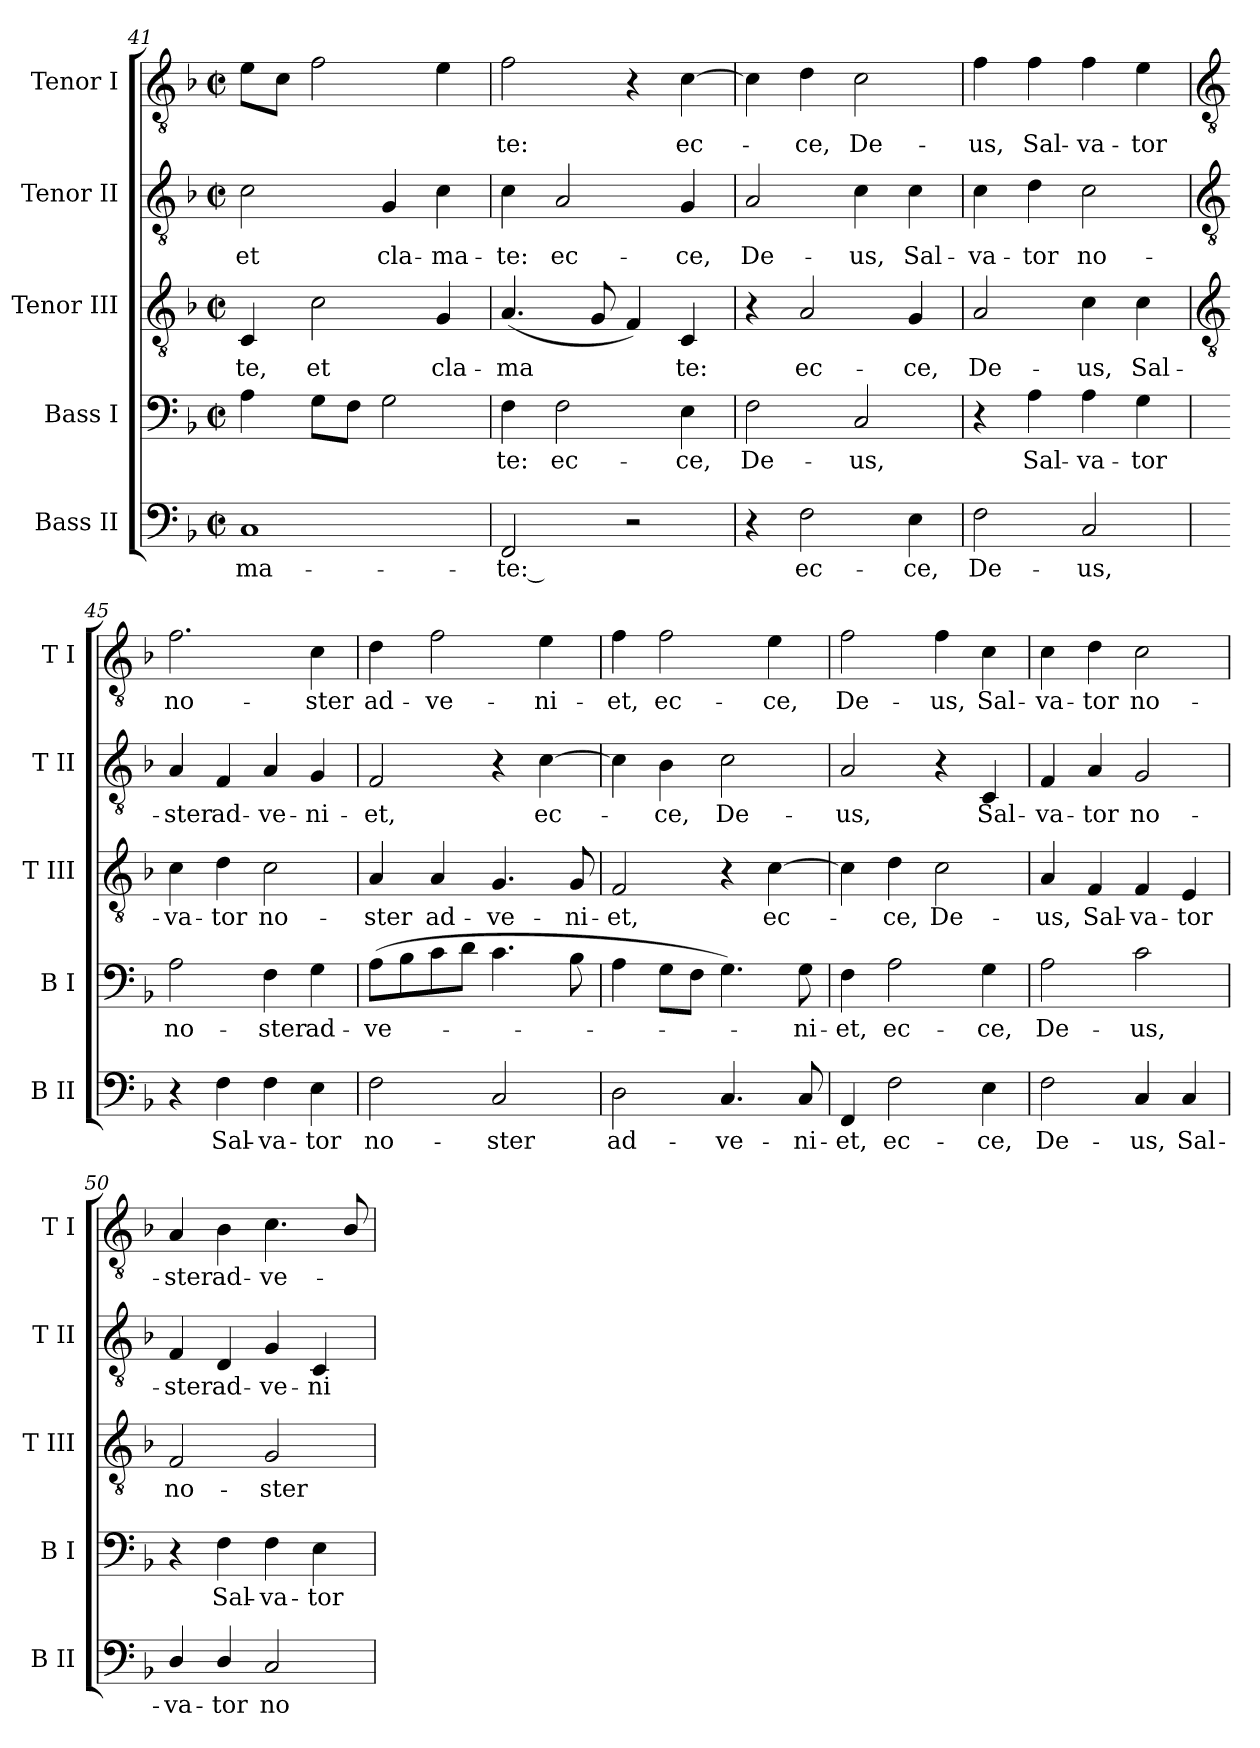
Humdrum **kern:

**kern	**text	**kern	**text	**kern	**text	**kern	**text	**kern	**text
*part5	*part5	*part4	*part4	*part3	*part3	*part2	*part2	*part1	*part1
*staff5	*staff5	*staff4	*staff4	*staff3	*staff3	*staff2	*staff2	*staff1	*staff1
*I"Bass II	*	*I"Bass I	*	*I"Tenor III	*	*I"Tenor II	*	*I"Tenor I	*
*I'B II	*	*I'B I	*	*I'T III	*	*I'T II	*	*I'T I	*
*clefF4	*	*clefF4	*	*clefGv2	*	*clefGv2	*	*clefGv2	*
*k[b-]	*	*k[b-]	*	*k[b-]	*	*k[b-]	*	*k[b-]	*
*F:	*	*F:	*	*F:	*	*F:	*	*F:	*
*M2/2	*	*M2/2	*	*M2/2	*	*M2/2	*	*M2/2	*
*met(c|)	*	*met(c|)	*	*met(c|)	*	*met(c|)	*	*met(c|)	*
=41	=41	=41	=41	=41	=41	=41	=41	=41	=41
!	!LO:LY:b	!	!	!	!LO:LY:b	!	!LO:LY:b	!	!
1C	-ma-	4A	.	4C	-te,	2c	et	8eL	.
.	.	.	.	.	.	.	.	8cJ	.
!	!	!	!	!	!LO:LY:b	!	!	!	!
.	.	8GL	.	2c	et	.	.	2f	.
.	.	8FJ	.	.	.	.	.	.	.
!	!	!	!	!	!	!	!LO:LY:b	!	!
.	.	2G	.	.	.	4G	cla-	.	.
!	!	!	!	!	!LO:LY:b	!	!LO:LY:b	!	!
.	.	.	.	4G	cla-	4c	-ma-	4e	.
=42	=42	=42	=42	=42	=42	=42	=42	=42	=42
!	!LO:LY:b	!	!LO:LY:b	!	!LO:LY:b	!	!LO:LY:b	!	!LO:LY:b
2FF	-te: ­	4F	te:	(<4.A	-ma­	4c	-te:	2f	te:
!	!	!	!LO:LY:b	!	!	!	!LO:LY:b	!	!
.	.	2F	ec-	.	.	2A	ec-	.	.
.	.	.	.	8G	.	.	.	.	.
2r	.	.	.	4F)	.	.	.	4r	.
!	!	!	!LO:LY:b	!	!LO:LY:b	!	!LO:LY:b	!	!LO:LY:b
.	.	4E	-ce,	4C	te:	4G	-ce,	[4c	ec-
=43	=43	=43	=43	=43	=43	=43	=43	=43	=43
!	!	!	!LO:LY:b	!	!	!	!LO:LY:b	!	!
4r	.	2F	De-	4r	.	2A	De-	4c]	.
!	!LO:LY:b	!	!	!	!LO:LY:b	!	!	!	!LO:LY:b
2F	ec-	.	.	2A	ec-	.	.	4d	ce,
!	!	!	!LO:LY:b	!	!	!	!LO:LY:b	!	!LO:LY:b
.	.	2C	-us,	.	.	4c	-us,	2c	De-
!	!LO:LY:b	!	!	!	!LO:LY:b	!	!LO:LY:b	!	!
4E	-ce,	.	.	4G	-ce,	4c	Sal-	.	.
=44	=44	=44	=44	=44	=44	=44	=44	=44	=44
!	!LO:LY:b	!	!	!	!LO:LY:b	!	!LO:LY:b	!	!LO:LY:b
2F	De-	4r	.	2A	De-	4c	-va-	4f	-us,
!	!	!	!LO:LY:b	!	!	!	!LO:LY:b	!	!LO:LY:b
.	.	4A	Sal-	.	.	4d	-tor	4f	Sal-
!	!LO:LY:b	!	!LO:LY:b	!	!LO:LY:b	!	!LO:LY:b	!	!LO:LY:b
2C	-us,	4A	-va-	4c	-us,	2c	no-	4f	-va-
!	!	!	!LO:LY:b	!	!LO:LY:b	!	!	!	!LO:LY:b
.	.	4G	-tor	4c	Sal-	.	.	4e	-tor
!!LO:LB:g=z
=45	=45	=45	=45	=45	=45	=45	=45	=45	=45
*	*	*	*	*clefGv2	*	*clefGv2	*	*clefGv2	*
!	!	!	!LO:LY:b	!	!LO:LY:b	!	!LO:LY:b	!	!LO:LY:b
4r	.	2A	no-	4c	-va-	4A	-ster	2.f	no-
!	!LO:LY:b	!	!	!	!LO:LY:b	!	!LO:LY:b	!	!
4F	Sal-	.	.	4d	-tor	4F	ad-	.	.
!	!LO:LY:b	!	!LO:LY:b	!	!LO:LY:b	!	!LO:LY:b	!	!
4F	-va-	4F	-ster	2c	no-	4A	-ve-	.	.
!	!LO:LY:b	!	!LO:LY:b	!	!	!	!LO:LY:b	!	!LO:LY:b
4E	-tor	4G	ad-	.	.	4G	-ni-	4c	-ster
=46	=46	=46	=46	=46	=46	=46	=46	=46	=46
!	!LO:LY:b	!	!LO:LY:b	!	!LO:LY:b	!	!LO:LY:b	!	!LO:LY:b
2F	no-	(>8AL	-ve-	4A	-ster	2F	-et,	4d	ad-
.	.	8B-	.	.	.	.	.	.	.
!	!	!	!	!	!LO:LY:b	!	!	!	!LO:LY:b
.	.	8c	.	4A	ad-	.	.	2f	-ve-
.	.	8dJ	.	.	.	.	.	.	.
!	!LO:LY:b	!	!	!	!LO:LY:b	!	!	!	!
2C	-ster	4.c	.	4.G	-ve-	4r	.	.	.
!	!	!	!	!	!	!	!LO:LY:b	!	!LO:LY:b
.	.	.	.	.	.	[4c	ec-	4e	-ni-
!	!	!	!	!	!LO:LY:b	!	!	!	!
.	.	8B-	.	8G	-ni-	.	.	.	.
=47	=47	=47	=47	=47	=47	=47	=47	=47	=47
!	!LO:LY:b	!	!	!	!LO:LY:b	!	!	!	!LO:LY:b
2D	ad-	4A	.	2F	-et,	4c]	.	4f	-et,
!	!	!	!	!	!	!	!LO:LY:b	!	!LO:LY:b
.	.	8GL	.	.	.	4B-	ce,	2f	ec-
.	.	8FJ	.	.	.	.	.	.	.
!	!LO:LY:b	!	!	!	!	!	!LO:LY:b	!	!
4.C	-ve-	4.G)	.	4r	.	2c	De-	.	.
!	!	!	!	!	!LO:LY:b	!	!	!	!LO:LY:b
.	.	.	.	[4c	ec-	.	.	4e	-ce,
!	!LO:LY:b	!	!LO:LY:b	!	!	!	!	!	!
8C	-ni-	8G	ni-	.	.	.	.	.	.
=48	=48	=48	=48	=48	=48	=48	=48	=48	=48
!	!LO:LY:b	!	!LO:LY:b	!	!	!	!LO:LY:b	!	!LO:LY:b
4FF	-et,	4F	-et,	4c]	.	2A	-us,	2f	De-
!	!LO:LY:b	!	!LO:LY:b	!	!LO:LY:b	!	!	!	!
2F	ec-	2A	ec-	4d	ce,	.	.	.	.
!	!	!	!	!	!LO:LY:b	!	!	!	!LO:LY:b
.	.	.	.	2c	De-	4r	.	4f	-us,
!	!LO:LY:b	!	!LO:LY:b	!	!	!	!LO:LY:b	!	!LO:LY:b
4E	-ce,	4G	-ce,	.	.	4C	Sal-	4c	Sal-
=49	=49	=49	=49	=49	=49	=49	=49	=49	=49
!	!LO:LY:b	!	!LO:LY:b	!	!LO:LY:b	!	!LO:LY:b	!	!LO:LY:b
2F	De-	2A	De-	4A	-us,	4F	-va-	4c	-va-
!	!	!	!	!	!LO:LY:b	!	!LO:LY:b	!	!LO:LY:b
.	.	.	.	4F	Sal-	4A	-tor	4d	-tor
!	!LO:LY:b	!	!LO:LY:b	!	!LO:LY:b	!	!LO:LY:b	!	!LO:LY:b
4C	-us,	2c	-us,	4F	-va-	2G	no-	2c	no-
!	!LO:LY:b	!	!	!	!LO:LY:b	!	!	!	!
4C	Sal-	.	.	4E	-tor	.	.	.	.
=50	=50	=50	=50	=50	=50	=50	=50	=50	=50
!	!LO:LY:b	!	!	!	!LO:LY:b	!	!LO:LY:b	!	!LO:LY:b
4D/	-va-	4r	.	2F	no-	4F	-ster	4A	-ster
!	!LO:LY:b	!	!LO:LY:b	!	!	!	!LO:LY:b	!	!LO:LY:b
4D/	-tor	4F	Sal-	.	.	4D	ad-	4B-	ad-
!	!LO:LY:b	!	!LO:LY:b	!	!LO:LY:b	!	!LO:LY:b	!	!LO:LY:b
2C	no-	4F	-va-	2G	-ster	4G	-ve-	4.c	-ve-
!	!	!	!LO:LY:b	!	!	!	!LO:LY:b	!	!
.	.	4E	-tor	.	.	4C	-ni-	.	.
.	.	.	.	.	.	.	.	8B-/	.
=	=	=	=	=	=	=	=	=	=
*-	*-	*-	*-	*-	*-	*-	*-	*-	*-
